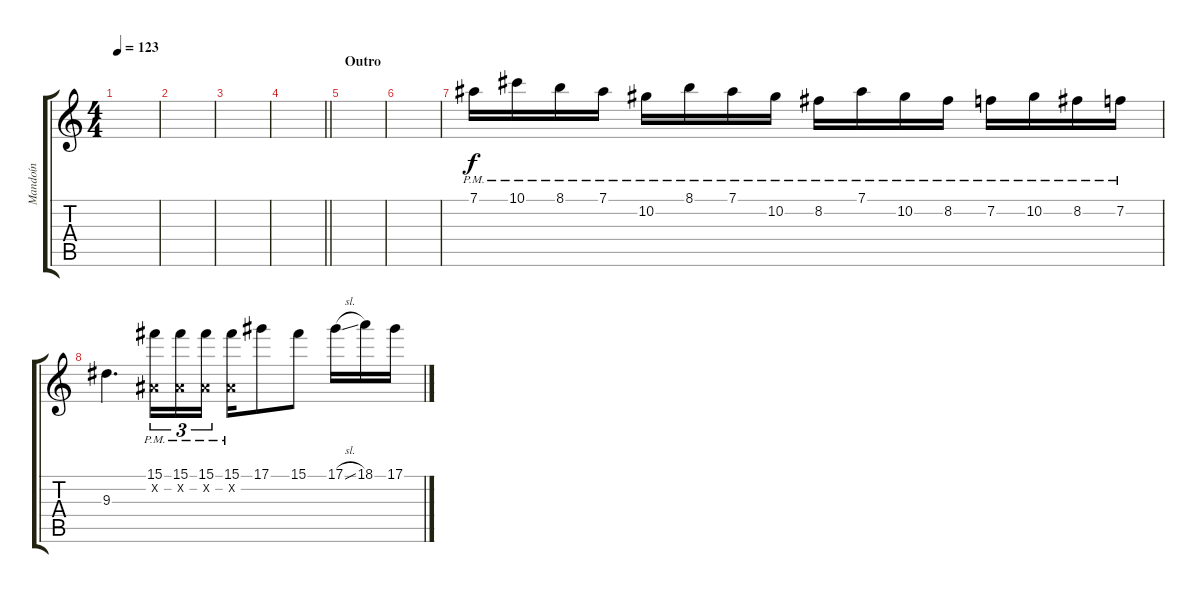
\track ("Mandoín" "Mandoín") {instrument acousticguitarnylon}
\staff {score tabs}
\tuning (Eb4 Bb3 Gb3 Db3 Ab2 Eb2) {hide}
\ts (4 4)
\tempo 123
\clef g2
\ks c
|
|
|
\barLineRight lightlight
|
\section ("" "Outro")
|
|
7.1{pm}.16 10.1{pm}.16 8.1{pm}.16 7.1{pm}.16 10.2{pm}.16 8.1{pm}.16 7.1{pm}.16 10.2{pm}.16 8.2{pm}.16 7.1{pm}.16 10.2{pm}.16 8.2{pm}.16 7.2{pm}.16 10.2{pm}.16 8.2{pm}.16 7.2{pm}.16 |
9.3.4{d} (15.1{pm} 0.2{x}).16{tu (3 2)} (15.1{pm} 0.2{x}).16{tu (3 2)} (15.1{pm} 0.2{x}).16{tu (3 2)} (15.1{pm} 0.2{x}).16 17.1.8 15.1.8 17.1{sl}.16 18.1.16 17.1.16
